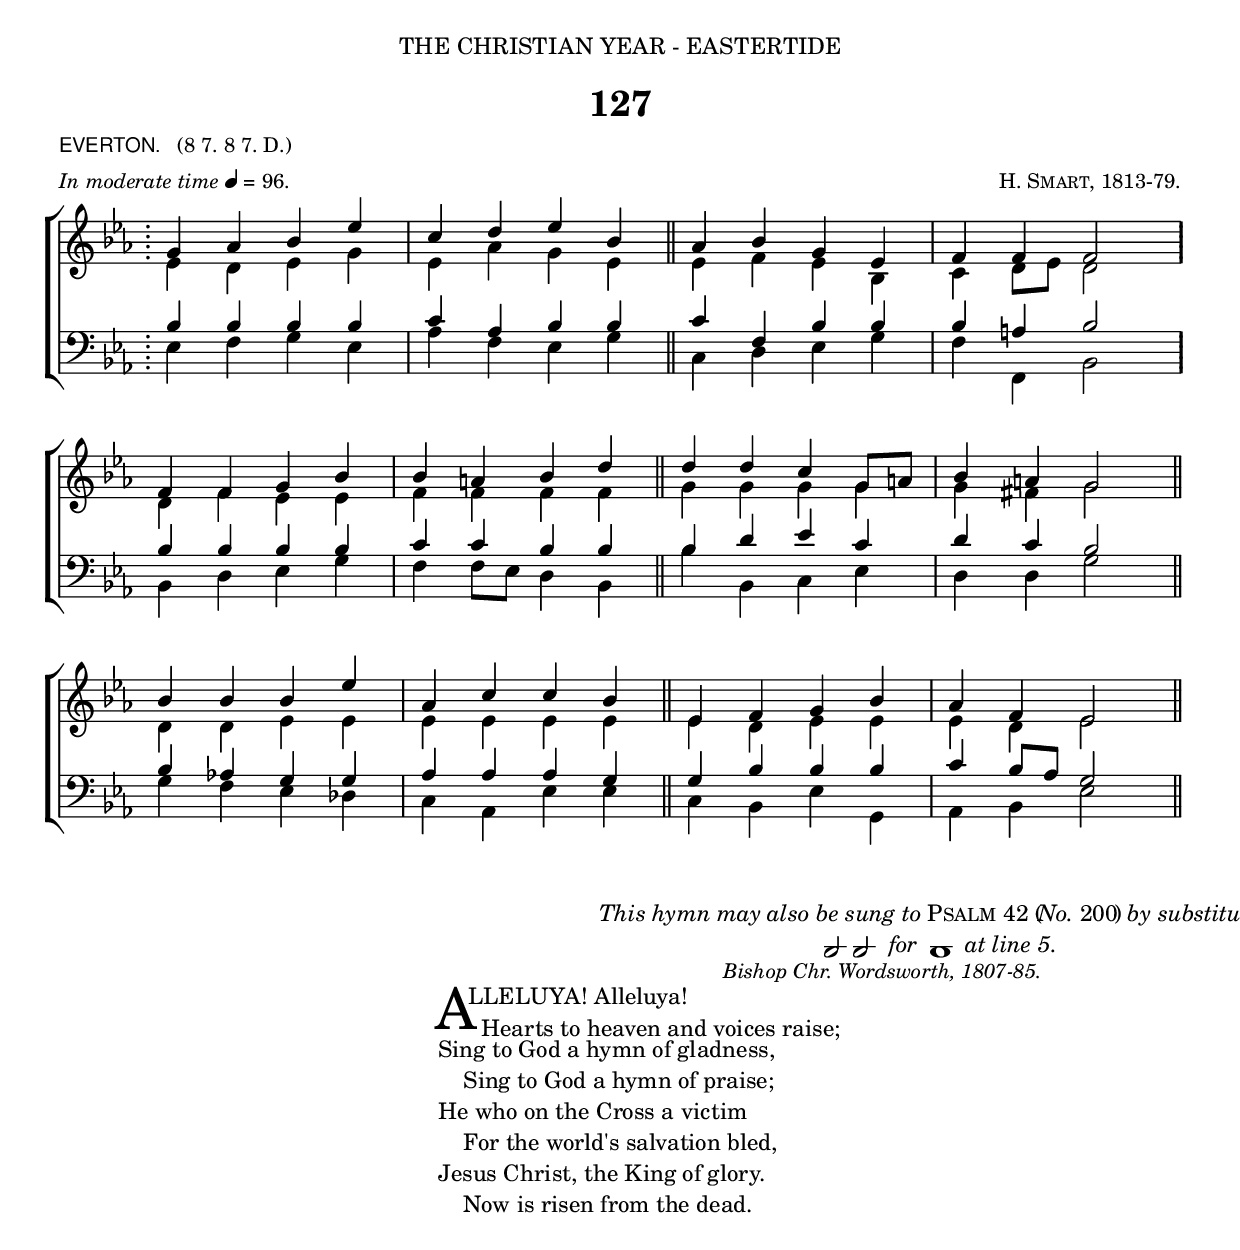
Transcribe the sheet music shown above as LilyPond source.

%%%% 209.png
%%%% Hymn 127 Everton. Alleluya! Alleluya! Hearts to heaven and voices raise.
%%%% Rev 1.

\version "2.10"
\header {
  dedication = \markup { \center-align { "THE CHRISTIAN YEAR - EASTERTIDE"
	\hspace #0.1 }}	
	
  title = "127"
  
  poet = \markup { \small {  \line { \sans { \smallCaps "EVERTON."} \hspace #1 \roman {"(8 7. 8 7. D.)"}} }}
  
  meter = \markup { \small { \italic {In moderate time} \general-align #Y #DOWN \note #"4" #0.5 = 96.} }
  
  arranger = \markup { \small \smallCaps "H. Smart, 1813-79." }
  
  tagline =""
}

%%%%%%%%%%%%%%%%%%%%%%%%%%% Macros

%%% prints a repeat sign glyph comprising 4 dots. Used only to begin a repeat at the start of a piece where \bar ":" does not work      

fdstartrepeat =  {\once \override Staff.BarLine #'stencil = #ly:text-interface::print 
                  \once \override Staff.BarLine #'text = \markup  { \line { \hspace #0 \override #'(baseline-skip . 1.0) 
                                                                    \raise #1.4 \column { \with-color #black { 
                                                                    \fontsize #2 . \fontsize #2 . \fontsize #2 . \fontsize #2 .} }
                  } }   
                 \bar "|:"}
                 

%%% prints a repeat sign glyph comprising 4 dots and two thin bars

fdendrepeat = {\once \override Staff.BarLine #'stencil = #ly:text-interface::print 
                \once \override Staff.BarLine #'text = \markup  {  \line { \raise #1.4 \override #'(baseline-skip . 1.0)  \column { \with-color #black {  \fontsize #2 . \fontsize #2 . \fontsize #2 . \fontsize #2 .} }
                                                                   \hspace #-1 \filled-box #'(0 . 0.15) #'(-2 . 2) #0
                                                                   \hspace #-0.9 \filled-box #'(0 . 0.15) #'(-2 . 2) #0
        } }     
        \bar "||"} 
	      
%%%%%%%%%%%%%%%%%%%%%%%%%%% End of macro definitions

%%% SATB voices

global = {
  \time 4/4
  \key ees \major
  \set Staff.midiInstrument = "church organ"
}

soprano = \relative c' {  
  \tag #'repeatpart { \fdstartrepeat g'4 aes bes ees \bar "|" c d ees bes \bar "||" aes bes g ees \bar "|" f f f2 \fdendrepeat \break }
  \tag #'remainder { f4 f g bes \bar "|" bes a bes d \bar "||" d d c g8[ a] \bar "|" bes4 a g2 \bar "||" \break 
  bes4 bes bes ees \bar "|" aes, c c bes \bar "||" ees, f g bes \bar "|" aes f ees2 \bar "||" }
} 
   
alto = \relative c' {  
  \tag #'repeatpart { \fdstartrepeat ees4 d ees g \bar "|" ees aes g ees \bar "|" ees f ees bes \bar "|" c d8[ ees] d2 \fdendrepeat }
  \tag #'remainder { d4 f ees ees \bar "|" f f f f \bar "||" g g g g4 | g fis g2 \bar "||"
  d4 d ees ees \bar "|" ees  ees   ees ees  \bar "|" ees d ees ees  \bar "|" ees d  ees2 \bar "||" }
}

tenor = \relative c {\clef bass 
  \tag #'repeatpart { \fdstartrepeat bes'4 bes bes bes \bar "|" c aes bes bes \bar "||" c f, bes bes \bar "|" bes a bes2 \fdendrepeat }
  \tag #'remainder { bes4 bes bes bes \bar "|" c c bes bes \bar "||" bes d ees c \bar "|" d c bes2 \bar "||"
  bes4 aes! g g \bar "|" aes aes aes g \bar "||" g bes bes bes \bar "|" c bes8[ aes] g2 \bar "||" }
}

bass = \relative c {\clef bass 
  \tag #'repeatpart { \fdstartrepeat ees4 f g ees \bar "|" aes f ees g \bar "||" c, d ees g \bar "|" f f, bes2 \fdendrepeat }
  \tag #'remainder { bes4 d ees g \bar "|" f f8[ ees] d4 bes \bar "||" bes' bes, c ees \bar "|" d d g2 \bar "||" 
  g4 f ees des \bar "|" c aes ees' ees \bar "||" c bes ees g, \bar "|" aes bes ees2 \bar "||" }
}

#(ly:set-option 'point-and-click #f)

\paper {
  #(set-paper-size "a4")
%  annotate-spacing = ##t
  print-page-number = ##f
  ragged-last-bottom = ##t
  ragged-bottom = ##t
}

\book{

%%% Score block	

\score{
\new ChoirStaff	
<<
	\context Staff = upper << 
	\context Voice = sopranos { \voiceOne \global \soprano }
	\context Voice = altos    { \voiceTwo \global \alto }
	                      >>
	\context Staff = lower <<
	\context Voice = tenors { \voiceOne \global \tenor }
	\context Voice = basses { \voiceTwo \global \bass }
			        >>
>>
\layout {
		indent=0
		\context { \Score \remove "Bar_number_engraver" }
		\context { \Staff \remove "Time_signature_engraver" }
		\context { \Score \remove "Mark_engraver"  }
                \context { \Staff \consists "Mark_engraver"  }
	} %% close layout

} %%% Score bracket

	
%%% A separate score to unfold the repeat and generate the Hymn Midi	

\score{
\new ChoirStaff	
<<
	\context Staff = upper << 
	\context Voice = sopranos { \voiceOne \global \removeWithTag #'remainder \soprano \soprano }
	\context Voice = altos    { \voiceTwo \global \removeWithTag #'remainder \alto \alto }
	                      >>
	\context Staff = lower <<
	\context Voice = tenors { \voiceOne \global \removeWithTag #'remainder \tenor \tenor }
	\context Voice = basses { \voiceTwo \global \removeWithTag #'remainder \bass \bass }
			        >>
>>

\midi { \context { \Score tempoWholesPerMinute = #(ly:make-moment 96 4)}} 

} %%% Score bracket

%%% Hymn Note 

\markup { \hspace #52 \center-align { \line { \italic "This hymn may also be sung to" \smallCaps "Psalm 42" "(" \hspace #-1 \italic "No." "200" \hspace #-1 ")" \italic "by substituting" }
	
	\line { \combine \note #"2" #0.5 "—" \combine \note #"2" #0.5 "—" \italic " for " \combine \note #"1" #0.5 "—" \italic " at line 5." }
}}


%%% Lyric Attribution 

\markup { \small { \hspace #64  \italic "Bishop Chr. Wordsworth, 1807-85."}}
	 

%%% Main lyric block

\markup { \hspace #34 %%add space as necc. to center the column
          \column { %%% one super column for the entire block of lyrics
	                 \column { %%verse 1 is a column of 2 lines  
	                  \line { \hspace #2.2 \column { \lower #2.4 \fontsize #8 "A" }   %%Drop Cap goes here
				  \hspace #-1.4    %% adjust this if other letters are too far from Drop Cap
				  \column  { \raise #0.0 "LLELUYA! Alleluya!"
			                                "  Hearts to heaven and voices raise;" } }  
	                  \line {  \hspace #2.5  %%adjust hspace until this line left edge is flush with Drop Cap
				   \lower  #1.56  %%adjust this until the line spacing looks right
				   \column {   
					   "Sing to God a hymn of gladness,"
					   "    Sing to God a hymn of praise;"
					   "He who on the Cross a victim"
					   "    For the world's salvation bled,"
					   "Jesus Christ, the King of glory."
					   "    Now is risen from the dead."
			  		}} 
			         } %%% finish verse 1	
				 
    }	%%% end super column  
}	


%%% fake score block to occupy space and force a pagebreak.  Can't think of a better way of doing this.
\score{
	{s4 }
\header { breakbefore = ##f piece = ##f opus = ##f tagline = ##f }
\layout{	
	\context { \Staff
		\remove Time_signature_engraver
		\remove Key_engraver
		\remove Clef_engraver
		\remove Staff_symbol_engraver
}}}


%%% second page
%%% continuation of  lyrics

\markup { \hspace #34   %%add space as necc. to center the column
          \column { 
			\hspace #1 
           		\line { "2  "
			   \column {	     
				   "Christ is risen, Christ the first-fruits"
				   "    Of the holy harvest field,"
				   "Which will all its full abundance"
				   "    At his second coming yield;"
				   "Then the golden ears of harvest"
				   "    Will their heads before him wave,"
				   "Ripen'd by his glorious sunshine"
				   "    From the furrows of the grave."
			}} 
			\hspace #1 
           		\line { "3  "
			   \column {	     
				   "Christ is risen, we are risen;"
				   "    Shed upon us heavenly grace,"
				   "Rain, and dew, and gleams of glory"
				   "    From the brightness of thy face;"
				   "That we, Lord, with hearts in heaven"
				   "    Here on earth may fruitful be,"
				   "And by angel-hands be gathered,"
				   "    And be ever safe with thee."
			}}	   
    		        \hspace #1 
			%%% strange behaviour - this blank line is narrower than the pervious one. Adjusted spacing with \lower
           		\line { \lower #0.3 { "4. "
			  \column {	     
				  "Alleluya! Alleluya!"
				  "    Glory be to God on high;"
				  "To the Father, and the Saviour,"
				  "    Who has gained the victory;"
				  "Glory to the Holy Spirit,"
				  "    Fount of love and sanctity;"
				  "Alleluya! Alleluya!"
				  "    To the Triune Majesty.     Amen."
			}}}
	  }
} %%% lyric markup bracket

%%% Amen score block
\score{
  \new ChoirStaff
   <<
        \context Staff = upper \with { fontSize = #-3  \override StaffSymbol #'staff-space = #(magstep -2) }  
	                      << 
	\context Voice = "sopranos" { \relative c' { \clef treble \global \voiceOne ees1 ees \bar "||" }}
	\context Voice = "altos"    { \relative c' { \clef treble \global \voiceTwo c1 bes \bar "||" }}
	                      >>
			  
	\context Lyrics \lyricsto "altos" {\override LyricText #'font-size = #-1  A -- men. }
	
	\context Staff = lower \with { fontSize = #-3  \override StaffSymbol #'staff-space = #(magstep -2) }  
	                       << 
	\context Voice = "tenors" { \relative c { \clef bass \global \voiceThree aes'1 g \bar "||" }}
	\context Voice = "basses" { \relative c { \clef bass \global \voiceFour  aes1 ees' \bar "||" }}
			        >> 
  >>			      
\header { breakbefore = ##f piece = " " opus = " " }

\layout { 
      \context { \Score timing = ##f }
	ragged-right = ##t
	indent = 15\cm
	\context { \Staff \remove Time_signature_engraver }

       } %% close layout

%%% Amen Midi

\midi { \context { \Score tempoWholesPerMinute = #(ly:make-moment 96 4) }} 

}
	
} %%% book bracket
